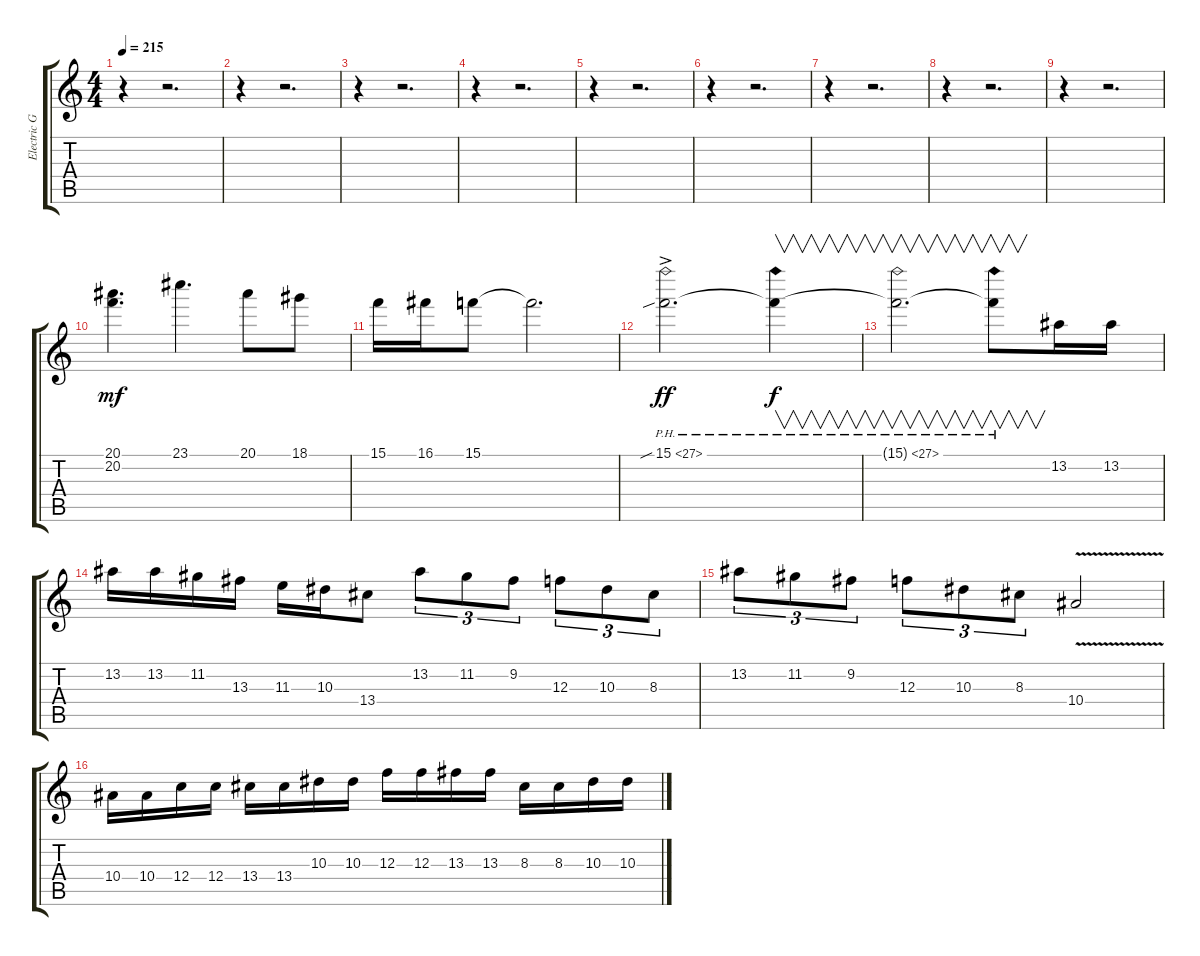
\track ("Electric Guitar" "Electric G") {instrument distortionguitar}
\staff {score tabs}
\tuning (D4 A3 F3 C3 G2 D2) {hide}
\ts (4 4)
\tempo 215
\clef g2
\ks c
r.4{dy mf} r.2{d} |
r.4 r.2{d} |
r.4 r.2{d} |
r.4 r.2{d} |
r.4 r.2{d} |
r.4 r.2{d} |
r.4 r.2{d} |
r.4 r.2{d} |
r.4 r.2{d} |
(20.1 20.2).4{d} 23.1.4{d} 20.1.8 18.1.8 |
15.1.16 16.1.16 15.1.8 15.1{t}.2{d} |
15.1{ph 12 sib ac}.2{d dy ff} 15.1{ph 12 t}.4{v dy f} |
15.1{ph 12 t}.2{v d} 15.1{ph 12 t}.8{v} 13.2.16 13.2.16 |
13.2.16 13.2.16 11.2.16 13.3.16 11.3.16 10.3.16 13.4.8 13.2.8{tu (3 2)} 11.2.8{tu (3 2)} 9.2.8{tu (3 2)} 12.3.8{tu (3 2)} 10.3.8{tu (3 2)} 8.3.8{tu (3 2)} |
13.2.8{tu (3 2)} 11.2.8{tu (3 2)} 9.2.8{tu (3 2)} 12.3.8{tu (3 2)} 10.3.8{tu (3 2)} 8.3.8{tu (3 2)} 10.4{v}.2 |
10.4.16 10.4.16 12.4.16 12.4.16 13.4.16 13.4.16 10.3.16 10.3.16 12.3.16 12.3.16 13.3.16 13.3.16 8.3.16 8.3.16 10.3.16 10.3.16
